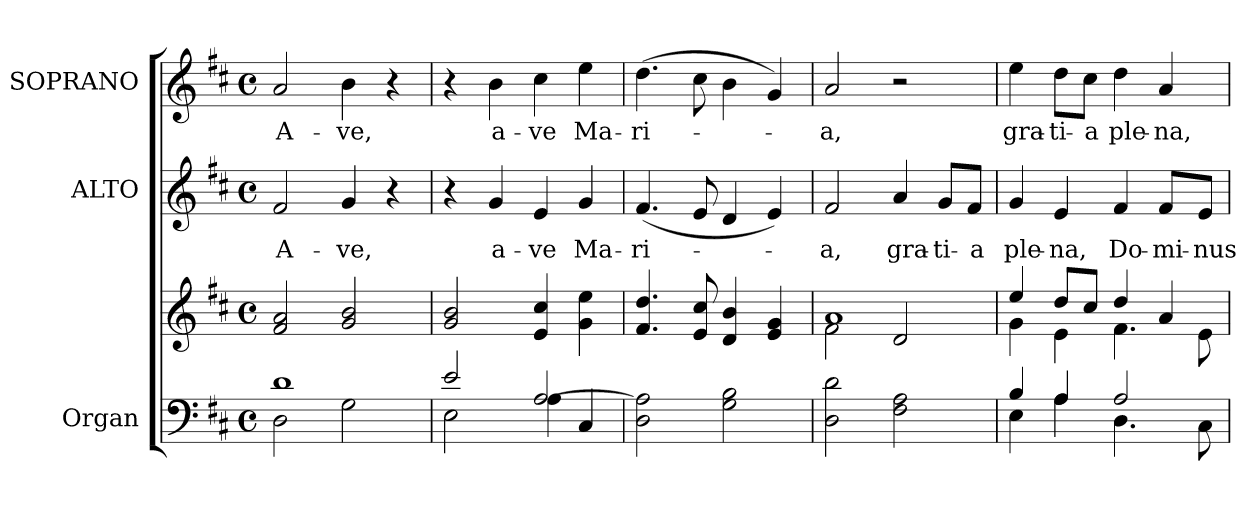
**kern	**kern	**kern	**text	**kern	**text
*part3	*part3	*part2	*part2	*part1	*part1
*staff4	*staff3	*staff2	*staff2	*staff1	*staff1
*I"Organ	*	*I"ALTO	*	*I"SOPRANO	*
*I'Org.	*	*I'A.	*	*I'S.	*
!!LO:PB:g=z
*clefF4	*clefG2	*clefG2	*	*clefG2	*
*k[f#c#]	*k[f#c#]	*k[f#c#]	*	*k[f#c#]	*
*D:	*D:	*D:	*	*D:	*
*M4/4	*M4/4	*M4/4	*	*M4/4	*
*met(c)	*met(c)	*met(c)	*	*met(c)	*
*MM100	*MM100	*MM100	*	*MM100	*
=1	=1	=1	=1	=1	=1
*^	*	*	*	*	*
!	!	!	!	!LO:LY:b:color=#000000	!	!
!	!	!	!	!	!	!LO:LY:b:color=#000000
1di	2Di\	2f#i/ 2ai	2f#i/	A-	2ai/	A-
!	!	!	!	!LO:LY:b:color=#000000	!	!
!	!	!	!	!	!	!LO:LY:b:color=#000000
.	2Gi\	2gi/ 2bi	4gi/	-ve,	4bi\	-ve,
.	.	.	4r	.	4r	.
=2	=2	=2	=2	=2	=2	=2
2ei/	2Ei\	2gi/ 2bi	4r	.	4r	.
!	!	!	!	!LO:LY:b:color=#000000	!	!
!	!	!	!	!	!	!LO:LY:b:color=#000000
.	.	.	4gi/	a-	4bi\	a-
!	!	!	!	!LO:LY:b:color=#000000	!	!
!	!	!	!	!	!	!LO:LY:b:color=#000000
[>2Ai/	4Ai\	4ei/ 4cc#i	4ei/	-ve	4cc#i\	-ve
!	!	!	!	!LO:LY:b:color=#000000	!	!
!	!	!	!	!	!	!LO:LY:b:color=#000000
.	4C#i/	4gi\ 4eei	4gi/	Ma-	4eei\	Ma-
*v	*v	*	*	*	*	*
=3	=3	=3	=3	=3	=3
*^	*	*	*	*	*
!	!	!	!	!LO:LY:b:color=#000000	!	!
*v	*v	*	*	*	*	*
*^	*	*	*	*	*
!	!	!	!	!	!	!LO:LY:b:color=#000000
*v	*v	*	*	*	*	*
2Di\ 2Ai]	4.f#i/ 4.ddi	(4.f#i/	-ri-	(4.ddi\	-ri-
.	8ei/ 8cc#i	8ei/	.	8cc#i\	.
2Gi\ 2Bi	4di/ 4bi	4di/	.	4bi\	.
.	4ei/ 4gi	4ei/)	.	4gi/)	.
=4	=4	=4	=4	=4	=4
*	*^	*	*	*	*
!	!	!	!	!LO:LY:b:color=#000000	!	!
!	!	!	!	!	!	!LO:LY:b:color=#000000
2Di\ 2di	1ai	2f#i\	2f#i/	-a,	2ai/	-a,
!	!	!	!	!LO:LY:b:color=#000000	!	!
2F#i\ 2Ai	.	2di/	4ai/	gra-	2r	.
!	!	!	!	!LO:LY:b:color=#000000	!	!
.	.	.	8gi/L	-ti-	.	.
!	!	!	!	!LO:LY:b:color=#000000	!	!
.	.	.	8f#i/J	-a	.	.
=5	=5	=5	=5	=5	=5	=5
*^	*	*	*	*	*	*
!	!	!	!	!	!LO:LY:b:color=#000000	!	!
!	!	!	!	!	!	!	!LO:LY:b:color=#000000
4Bi/	4Ei\	4eei/	4gi\	4gi/	ple-	4eei\	gra-
!	!	!	!	!	!LO:LY:b:color=#000000	!	!
!	!	!	!	!	!	!	!LO:LY:b:color=#000000
4Ai/	4Ai\	8ddi/L	4ei\	4ei/	-na,	8ddi\L	-ti-
!	!	!	!	!	!	!	!LO:LY:b:color=#000000
.	.	8cc#i/J	.	.	.	8cc#i\J	-a
!	!	!	!	!	!LO:LY:b:color=#000000	!	!
!	!	!	!	!	!	!	!LO:LY:b:color=#000000
2Ai/	4.Di\	4ddi/	4.f#i\	4f#i/	Do-	4ddi\	ple-
!	!	!	!	!	!LO:LY:b:color=#000000	!	!
!	!	!	!	!	!	!	!LO:LY:b:color=#000000
.	.	4ai/	.	8f#i/L	-mi-	4ai/	-na,
!	!	!	!	!	!LO:LY:b:color=#000000	!	!
.	8C#i\	.	8ei\	8ei/J	-nus	.	.
*v	*v	*	*	*	*	*	*
*	*v	*v	*	*	*	*
=	=	=	=	=	=
*-	*-	*-	*-	*-	*-
